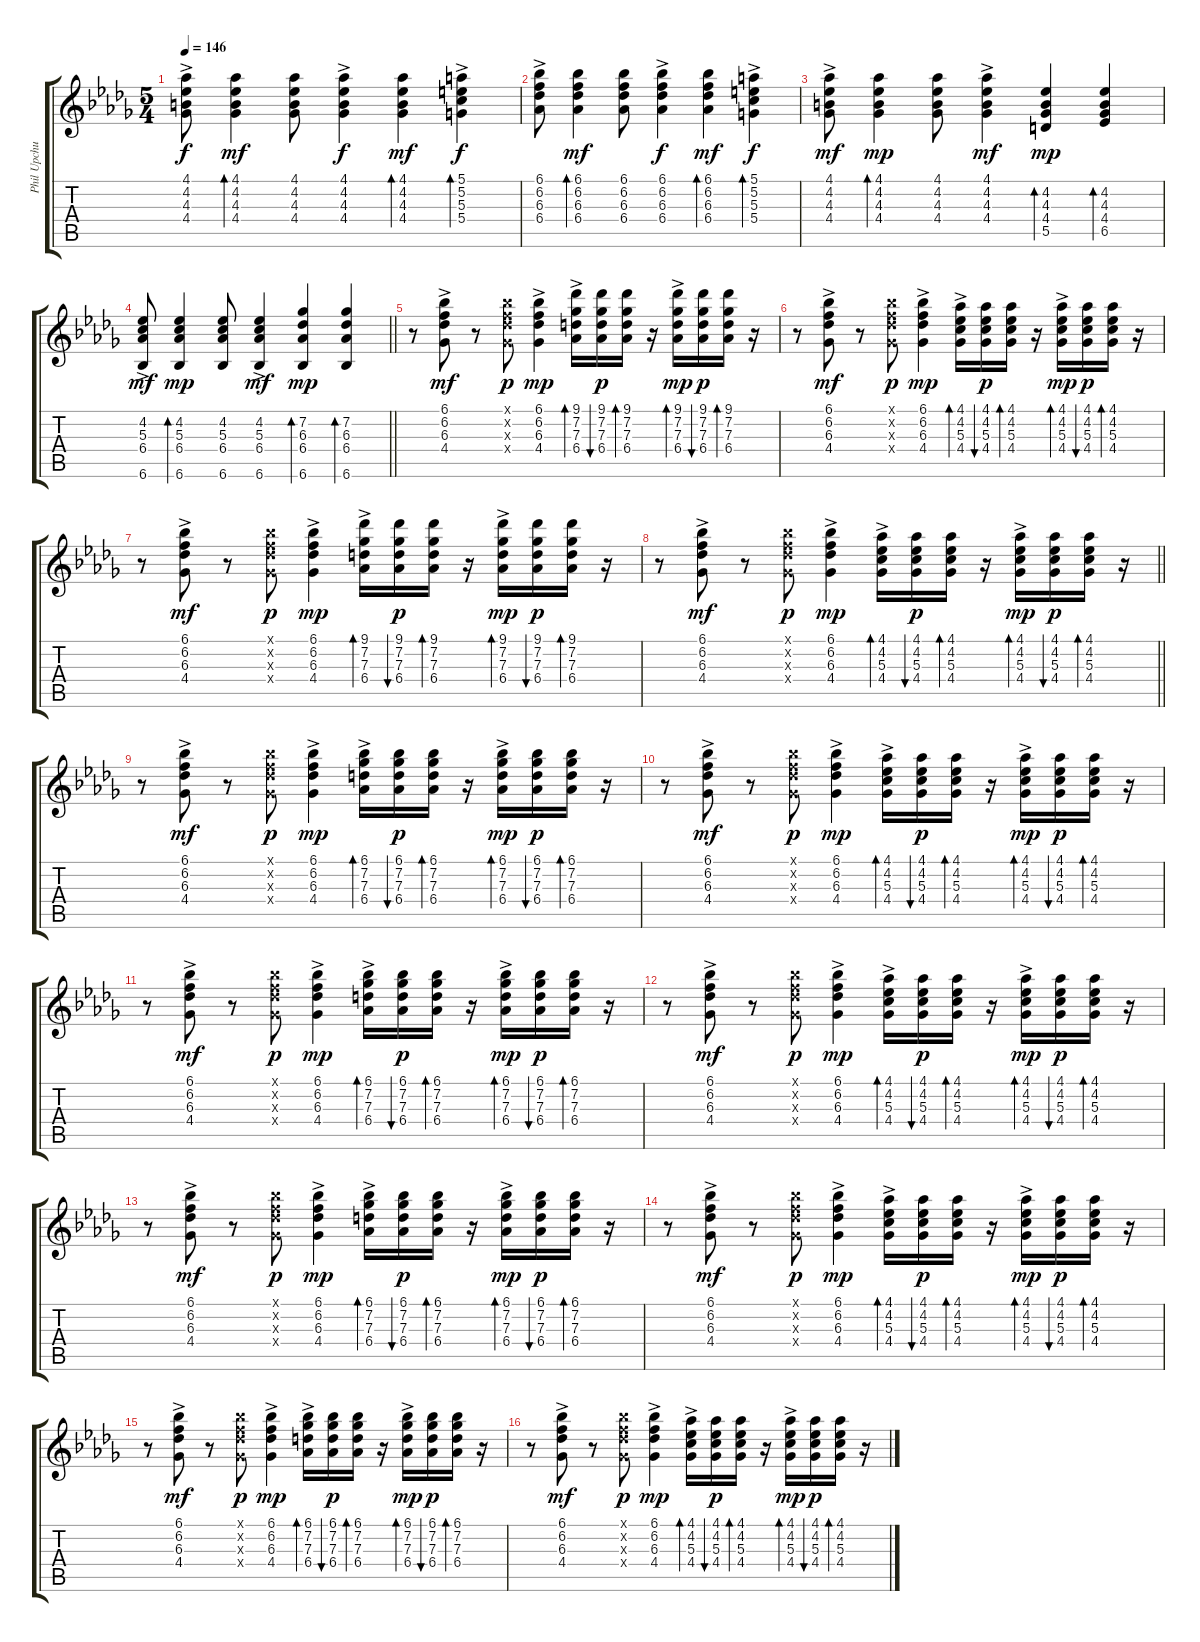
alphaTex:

\track ("Phil Upchurch Rythym Guitar" "Phil Upchu") {instrument electricguitarjazz}
\staff {score tabs}
\tuning (E4 B3 G3 D3 A2 E2) {hide}
\ts (5 4)
\tempo 146
\clef g2
\ks db
(4.1{ac} 4.2{ac} 4.3{ac} 4.4{ac}).8{dy f} (4.1 4.2 4.3 4.4).4{bd 30 dy mf} (4.1 4.2 4.3 4.4).8 (4.1{ac} 4.2{ac} 4.3{ac} 4.4{ac}).4{dy f} (4.1 4.2 4.3 4.4).4{bd 30 dy mf} (5.1{ac} 5.2{ac} 5.3{ac} 5.4{ac}).4{bd 30 dy f} |
(6.1{ac} 6.2{ac} 6.3{ac} 6.4{ac}).8 (6.1 6.2 6.3 6.4).4{bd 30 dy mf} (6.1 6.2 6.3 6.4).8 (6.1{ac} 6.2{ac} 6.3{ac} 6.4{ac}).4{dy f} (6.1 6.2 6.3 6.4).4{bd 30 dy mf} (5.1{ac} 5.2{ac} 5.3{ac} 5.4{ac}).4{bd 30 dy f} |
(4.1{ac} 4.2{ac} 4.3{ac} 4.4{ac}).8{dy mf} (4.1 4.2 4.3 4.4).4{bd 30 dy mp} (4.1 4.2 4.3 4.4).8 (4.1{ac} 4.2{ac} 4.3{ac} 4.4{ac}).4{dy mf} (4.2 4.3 4.4 5.5).4{bd 30 dy mp} (4.2 4.3 4.4 6.5).4{bd 30} |
\barLineRight lightlight
(4.2{ac} 5.3{ac} 6.4{ac} 6.6{ac}).8{dy mf} (4.2 5.3 6.4 6.6).4{bd 30 dy mp} (4.2 5.3 6.4 6.6).8 (4.2{ac} 5.3{ac} 6.4{ac} 6.6{ac}).4{dy mf} (7.2 6.3 6.4 6.6).4{bd 30 dy mp} (7.2 6.3 6.4 6.6).4{bd 30} |
r.8 (6.1{ac} 6.2{ac} 6.3{ac} 4.4{ac}).8{dy mf} r.8 (6.1{x} 6.2{x} 6.3{x} 4.4{x}).8{dy p} (6.1{ac} 6.2{ac} 6.3{ac} 4.4{ac}).4{dy mp} (9.1{ac} 7.2{ac} 7.3{ac} 6.4{ac}).16{bd 30} (9.1 7.2 7.3 6.4).16{bu 30 dy p} (9.1 7.2 7.3 6.4).16{bd 30} r.16 (9.1{ac} 7.2{ac} 7.3{ac} 6.4{ac}).16{bd 30 dy mp} (9.1 7.2 7.3 6.4).16{bu 30 dy p} (9.1 7.2 7.3 6.4).16{bd 30} r.16 |
r.8 (6.1{ac} 6.2{ac} 6.3{ac} 4.4{ac}).8{dy mf} r.8 (6.1{x} 6.2{x} 6.3{x} 4.4{x}).8{dy p} (6.1{ac} 6.2{ac} 6.3{ac} 4.4{ac}).4{dy mp} (4.1{ac} 4.2{ac} 5.3{ac} 4.4{ac}).16{bd 30} (4.1 4.2 5.3 4.4).16{bu 30 dy p} (4.1 4.2 5.3 4.4).16{bd 30} r.16 (4.1{ac} 4.2{ac} 5.3{ac} 4.4{ac}).16{bd 30 dy mp} (4.1 4.2 5.3 4.4).16{bu 30 dy p} (4.1 4.2 5.3 4.4).16{bd 30} r.16 |
r.8 (6.1{ac} 6.2{ac} 6.3{ac} 4.4{ac}).8{dy mf} r.8 (6.1{x} 6.2{x} 6.3{x} 4.4{x}).8{dy p} (6.1{ac} 6.2{ac} 6.3{ac} 4.4{ac}).4{dy mp} (9.1{ac} 7.2{ac} 7.3{ac} 6.4{ac}).16{bd 30} (9.1 7.2 7.3 6.4).16{bu 30 dy p} (9.1 7.2 7.3 6.4).16{bd 30} r.16 (9.1{ac} 7.2{ac} 7.3{ac} 6.4{ac}).16{bd 30 dy mp} (9.1 7.2 7.3 6.4).16{bu 30 dy p} (9.1 7.2 7.3 6.4).16{bd 30} r.16 |
\barLineRight lightlight
r.8 (6.1{ac} 6.2{ac} 6.3{ac} 4.4{ac}).8{dy mf} r.8 (6.1{x} 6.2{x} 6.3{x} 4.4{x}).8{dy p} (6.1{ac} 6.2{ac} 6.3{ac} 4.4{ac}).4{dy mp} (4.1{ac} 4.2{ac} 5.3{ac} 4.4{ac}).16{bd 30} (4.1 4.2 5.3 4.4).16{bu 30 dy p} (4.1 4.2 5.3 4.4).16{bd 30} r.16 (4.1{ac} 4.2{ac} 5.3{ac} 4.4{ac}).16{bd 30 dy mp} (4.1 4.2 5.3 4.4).16{bu 30 dy p} (4.1 4.2 5.3 4.4).16{bd 30} r.16 |
r.8 (6.1{ac} 6.2{ac} 6.3{ac} 4.4{ac}).8{dy mf} r.8 (6.1{x} 6.2{x} 6.3{x} 4.4{x}).8{dy p} (6.1{ac} 6.2{ac} 6.3{ac} 4.4{ac}).4{dy mp} (6.1{ac} 7.2{ac} 7.3{ac} 6.4{ac}).16{bd 30} (6.1 7.2 7.3 6.4).16{bu 30 dy p} (6.1 7.2 7.3 6.4).16{bd 30} r.16 (6.1{ac} 7.2{ac} 7.3{ac} 6.4{ac}).16{bd 30 dy mp} (6.1 7.2 7.3 6.4).16{bu 30 dy p} (6.1 7.2 7.3 6.4).16{bd 30} r.16 |
r.8 (6.1{ac} 6.2{ac} 6.3{ac} 4.4{ac}).8{dy mf} r.8 (6.1{x} 6.2{x} 6.3{x} 4.4{x}).8{dy p} (6.1{ac} 6.2{ac} 6.3{ac} 4.4{ac}).4{dy mp} (4.1{ac} 4.2{ac} 5.3{ac} 4.4{ac}).16{bd 30} (4.1 4.2 5.3 4.4).16{bu 30 dy p} (4.1 4.2 5.3 4.4).16{bd 30} r.16 (4.1{ac} 4.2{ac} 5.3{ac} 4.4{ac}).16{bd 30 dy mp} (4.1 4.2 5.3 4.4).16{bu 30 dy p} (4.1 4.2 5.3 4.4).16{bd 30} r.16 |
r.8 (6.1{ac} 6.2{ac} 6.3{ac} 4.4{ac}).8{dy mf} r.8 (6.1{x} 6.2{x} 6.3{x} 4.4{x}).8{dy p} (6.1{ac} 6.2{ac} 6.3{ac} 4.4{ac}).4{dy mp} (6.1{ac} 7.2{ac} 7.3{ac} 6.4{ac}).16{bd 30} (6.1 7.2 7.3 6.4).16{bu 30 dy p} (6.1 7.2 7.3 6.4).16{bd 30} r.16 (6.1{ac} 7.2{ac} 7.3{ac} 6.4{ac}).16{bd 30 dy mp} (6.1 7.2 7.3 6.4).16{bu 30 dy p} (6.1 7.2 7.3 6.4).16{bd 30} r.16 |
r.8 (6.1{ac} 6.2{ac} 6.3{ac} 4.4{ac}).8{dy mf} r.8 (6.1{x} 6.2{x} 6.3{x} 4.4{x}).8{dy p} (6.1{ac} 6.2{ac} 6.3{ac} 4.4{ac}).4{dy mp} (4.1{ac} 4.2{ac} 5.3{ac} 4.4{ac}).16{bd 30} (4.1 4.2 5.3 4.4).16{bu 30 dy p} (4.1 4.2 5.3 4.4).16{bd 30} r.16 (4.1{ac} 4.2{ac} 5.3{ac} 4.4{ac}).16{bd 30 dy mp} (4.1 4.2 5.3 4.4).16{bu 30 dy p} (4.1 4.2 5.3 4.4).16{bd 30} r.16 |
r.8 (6.1{ac} 6.2{ac} 6.3{ac} 4.4{ac}).8{dy mf} r.8 (6.1{x} 6.2{x} 6.3{x} 4.4{x}).8{dy p} (6.1{ac} 6.2{ac} 6.3{ac} 4.4{ac}).4{dy mp} (6.1{ac} 7.2{ac} 7.3{ac} 6.4{ac}).16{bd 30} (6.1 7.2 7.3 6.4).16{bu 30 dy p} (6.1 7.2 7.3 6.4).16{bd 30} r.16 (6.1{ac} 7.2{ac} 7.3{ac} 6.4{ac}).16{bd 30 dy mp} (6.1 7.2 7.3 6.4).16{bu 30 dy p} (6.1 7.2 7.3 6.4).16{bd 30} r.16 |
r.8 (6.1{ac} 6.2{ac} 6.3{ac} 4.4{ac}).8{dy mf} r.8 (6.1{x} 6.2{x} 6.3{x} 4.4{x}).8{dy p} (6.1{ac} 6.2{ac} 6.3{ac} 4.4{ac}).4{dy mp} (4.1{ac} 4.2{ac} 5.3{ac} 4.4{ac}).16{bd 30} (4.1 4.2 5.3 4.4).16{bu 30 dy p} (4.1 4.2 5.3 4.4).16{bd 30} r.16 (4.1{ac} 4.2{ac} 5.3{ac} 4.4{ac}).16{bd 30 dy mp} (4.1 4.2 5.3 4.4).16{bu 30 dy p} (4.1 4.2 5.3 4.4).16{bd 30} r.16 |
r.8 (6.1{ac} 6.2{ac} 6.3{ac} 4.4{ac}).8{dy mf} r.8 (6.1{x} 6.2{x} 6.3{x} 4.4{x}).8{dy p} (6.1{ac} 6.2{ac} 6.3{ac} 4.4{ac}).4{dy mp} (6.1{ac} 7.2{ac} 7.3{ac} 6.4{ac}).16{bd 30} (6.1 7.2 7.3 6.4).16{bu 30 dy p} (6.1 7.2 7.3 6.4).16{bd 30} r.16 (6.1{ac} 7.2{ac} 7.3{ac} 6.4{ac}).16{bd 30 dy mp} (6.1 7.2 7.3 6.4).16{bu 30 dy p} (6.1 7.2 7.3 6.4).16{bd 30} r.16 |
r.8 (6.1{ac} 6.2{ac} 6.3{ac} 4.4{ac}).8{dy mf} r.8 (6.1{x} 6.2{x} 6.3{x} 4.4{x}).8{dy p} (6.1{ac} 6.2{ac} 6.3{ac} 4.4{ac}).4{dy mp} (4.1{ac} 4.2{ac} 5.3{ac} 4.4{ac}).16{bd 30} (4.1 4.2 5.3 4.4).16{bu 30 dy p} (4.1 4.2 5.3 4.4).16{bd 30} r.16 (4.1{ac} 4.2{ac} 5.3{ac} 4.4{ac}).16{bd 30 dy mp} (4.1 4.2 5.3 4.4).16{bu 30 dy p} (4.1 4.2 5.3 4.4).16{bd 30} r.16
